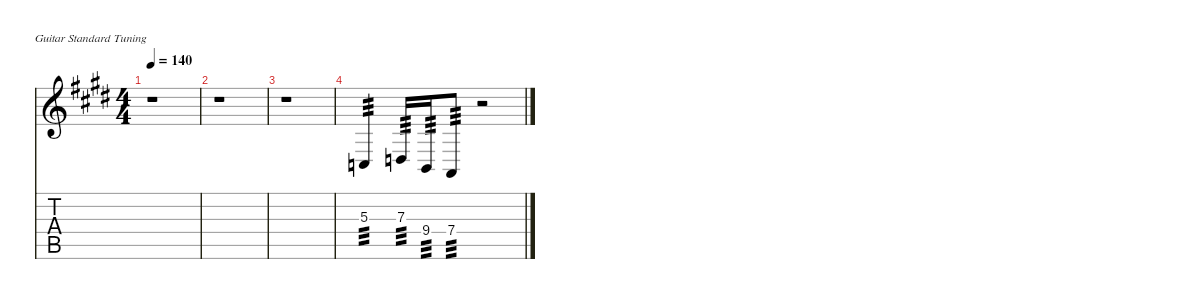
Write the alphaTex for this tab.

\defaultSystemsLayout 4
\hideDynamics
\bracketExtendMode nobrackets
\singleTrackTrackNamePolicy hidden
\multiTrackTrackNamePolicy hidden
\firstSystemTrackNameMode fullname
\firstSystemTrackNameOrientation horizontal
\otherSystemsTrackNameOrientation horizontal
\track ("Marimbas" "mar.") {instrument marimba}
\staff {score tabs}
\tuning (E4 B3 G3 D3 A2 E2)
\displaytranspose -12
\ts (4 4)
\tempo 140
\clef g2
\ks e
r.1{dy f beam Down} |
r.1{beam Down} |
r.1{beam Down} |
5.3{acc forcenatural}.4{tp 3 dy fff beam Up} 7.3{acc forcenatural}.16{tp 3 beam Up} 9.4{acc forcenatural}.16{tp 3 beam Up} 7.4{acc forcenatural}.8{tp 3 beam Up} r.2{beam Up}
